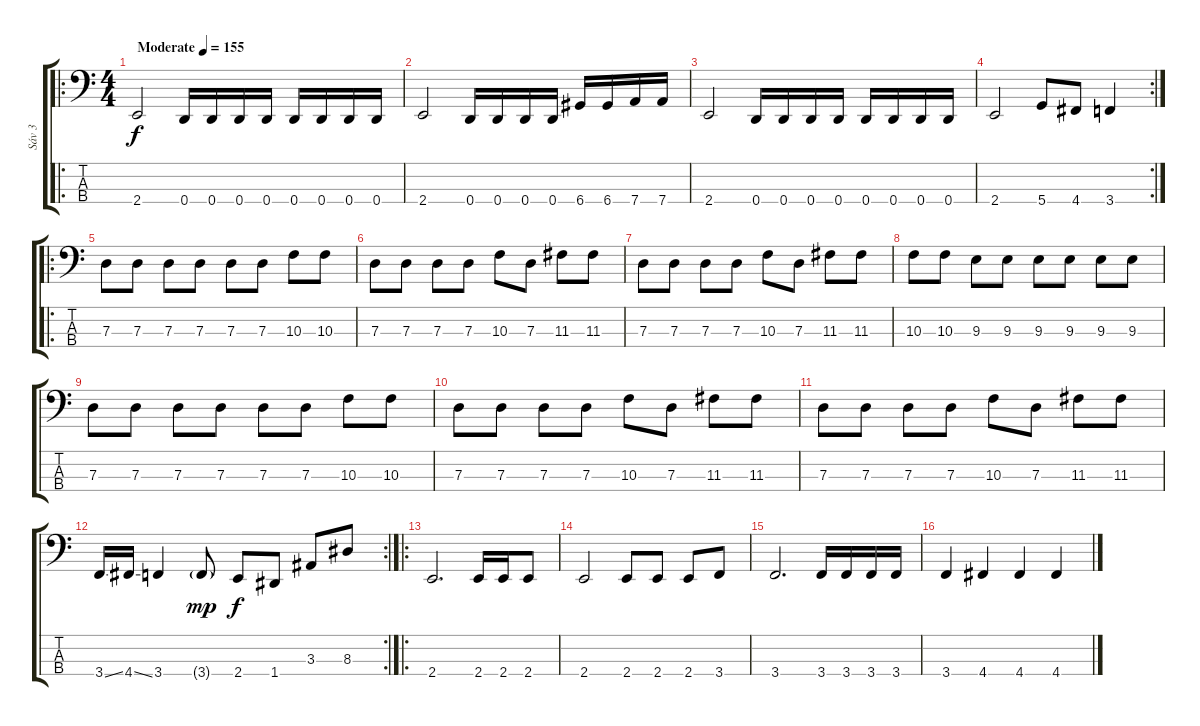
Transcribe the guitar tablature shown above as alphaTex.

\track ("Sáv 3" "Sáv 3") {instrument electricbassfinger}
\staff {score tabs}
\tuning (F2 C2 G1 D1) {hide}
\ro
\ts (4 4)
\tempo (155 "Moderate")
\clef f4
\ks c
2.4.2{dy f instrument electricbassfinger} 0.4.16 0.4.16 0.4.16 0.4.16 0.4.16 0.4.16 0.4.16 0.4.16 |
2.4.2 0.4.16 0.4.16 0.4.16 0.4.16 6.4.16 6.4.16 7.4.16 7.4.16 |
2.4.2 0.4.16 0.4.16 0.4.16 0.4.16 0.4.16 0.4.16 0.4.16 0.4.16 |
\rc 2
2.4.2 5.4.8 4.4.8 3.4.4 |
\ro
7.3.8 7.3.8 7.3.8 7.3.8 7.3.8 7.3.8 10.3.8 10.3.8 |
7.3.8 7.3.8 7.3.8 7.3.8 10.3.8 7.3.8 11.3.8 11.3.8 |
7.3.8 7.3.8 7.3.8 7.3.8 10.3.8 7.3.8 11.3.8 11.3.8 |
10.3.8 10.3.8 9.3.8 9.3.8 9.3.8 9.3.8 9.3.8 9.3.8 |
7.3.8 7.3.8 7.3.8 7.3.8 7.3.8 7.3.8 10.3.8 10.3.8 |
7.3.8 7.3.8 7.3.8 7.3.8 10.3.8 7.3.8 11.3.8 11.3.8 |
7.3.8 7.3.8 7.3.8 7.3.8 10.3.8 7.3.8 11.3.8 11.3.8 |
\rc 2
3.4{ss}.16 4.4{ss}.16 3.4.4 3.4{g}.8{dy mp} 2.4.8{dy f} 1.4.8 3.3.8 8.3.8 |
\ro
2.4.2{d} 2.4.16 2.4.16 2.4.8 |
2.4.2 2.4.8 2.4.8 2.4.8 3.4.8 |
3.4.2{d} 3.4.16 3.4.16 3.4.16 3.4.16 |
3.4.4 4.4.4 4.4.4 4.4.4
